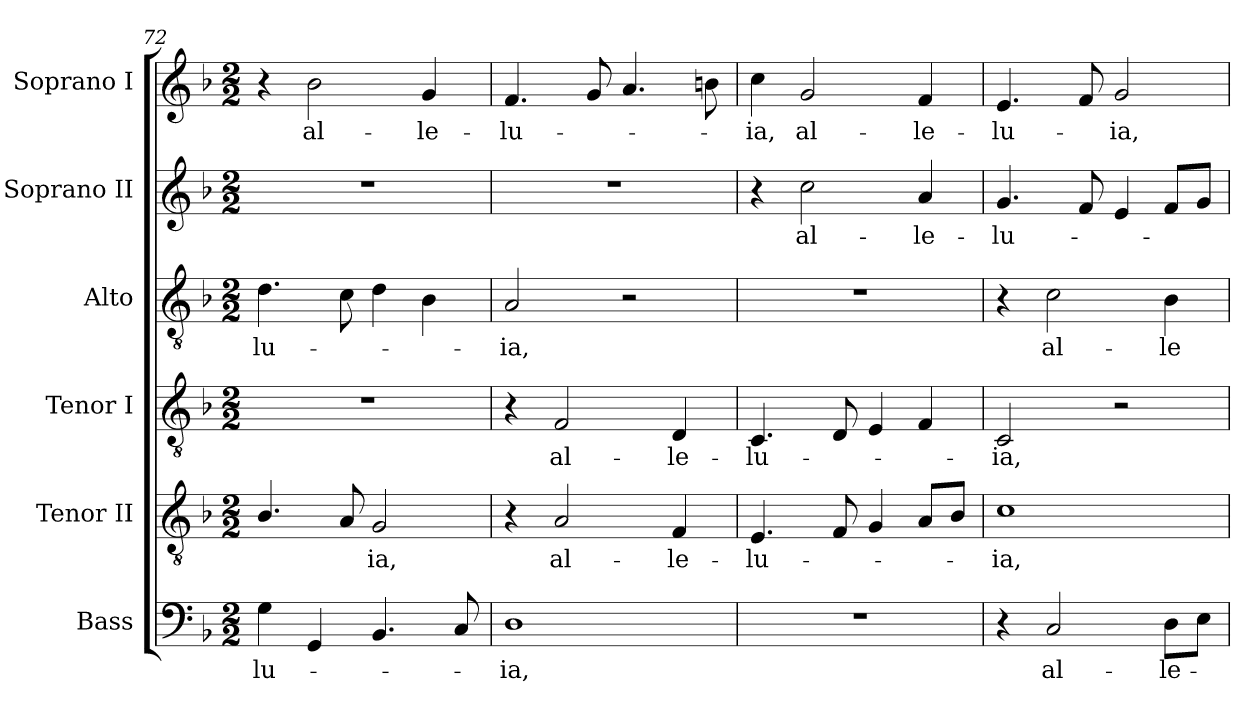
**kern	**text	**kern	**text	**kern	**text	**kern	**text	**kern	**text	**kern	**text
*part6	*part6	*part5	*part5	*part4	*part4	*part3	*part3	*part2	*part2	*part1	*part1
*staff6	*staff6	*staff5	*staff5	*staff4	*staff4	*staff3	*staff3	*staff2	*staff2	*staff1	*staff1
*I"Bass	*	*I"Tenor II	*	*I"Tenor I	*	*I"Alto	*	*I"Soprano II	*	*I"Soprano I	*
*I'B.	*	*I'T.	*	*I'T.	*	*I'A.	*	*I'S.	*	*I'S.	*
*clefF4	*	*clefGv2	*	*clefGv2	*	*clefGv2	*	*clefG2	*	*clefG2	*
*	*	*ITrd7c12	*	*ITrd7c12	*	*	*	*	*	*	*
*k[b-]	*	*k[b-]	*	*k[b-]	*	*k[b-]	*	*k[b-]	*	*k[b-]	*
*F:	*	*F:	*	*F:	*	*F:	*	*F:	*	*F:	*
*M2/2	*	*M2/2	*	*M2/2	*	*M2/2	*	*M2/2	*	*M2/2	*
=72	=72	=72	=72	=72	=72	=72	=72	=72	=72	=72	=72
!	!LO:LY:b:color=#000000	!	!	!	!	!	!	!	!	!	!
!	!	!	!	!	!	!	!LO:LY:b:color=#000000	!	!	!	!
4Gi\	-lu-	4.BB-i/	.	1r	.	4.di\	-lu-	1r	.	4r	.
!	!	!	!	!	!	!	!	!	!	!	!LO:LY:b:color=#000000
4GGi/	.	.	.	.	.	.	.	.	.	2b-i\	al-
.	.	8AAi/	.	.	.	8ci\	.	.	.	.	.
!	!	!	!LO:LY:b:color=#000000	!	!	!	!	!	!	!	!
4.BB-i/	.	2GGi/	-ia,	.	.	4di\	.	.	.	.	.
!	!	!	!	!	!	!	!	!	!	!	!LO:LY:b:color=#000000
.	.	.	.	.	.	4B-i\	.	.	.	4gi/	-le-
8Ci/	.	.	.	.	.	.	.	.	.	.	.
=73	=73	=73	=73	=73	=73	=73	=73	=73	=73	=73	=73
!	!LO:LY:b:color=#000000	!	!	!	!	!	!	!	!	!	!
!	!	!	!	!	!	!	!LO:LY:b:color=#000000	!	!	!	!
!	!	!	!	!	!	!	!	!	!	!	!LO:LY:b:color=#000000
1Di	-ia,	4r	.	4r	.	2Ai/	-ia,	1r	.	4.fi/	-lu-
!	!	!	!LO:LY:b:color=#000000	!	!	!	!	!	!	!	!
!	!	!	!	!	!LO:LY:b:color=#000000	!	!	!	!	!	!
.	.	2AAi/	al-	2FFi/	al-	.	.	.	.	.	.
.	.	.	.	.	.	.	.	.	.	8gi/	.
.	.	.	.	.	.	2r	.	.	.	4.ai/	.
!	!	!	!LO:LY:b:color=#000000	!	!	!	!	!	!	!	!
!	!	!	!	!	!LO:LY:b:color=#000000	!	!	!	!	!	!
.	.	4FFi/	-le-	4DDi/	-le-	.	.	.	.	.	.
.	.	.	.	.	.	.	.	.	.	8bni\	.
=74	=74	=74	=74	=74	=74	=74	=74	=74	=74	=74	=74
!	!	!	!LO:LY:b:color=#000000	!	!	!	!	!	!	!	!
!	!	!	!	!	!LO:LY:b:color=#000000	!	!	!	!	!	!
!	!	!	!	!	!	!	!	!	!	!	!LO:LY:b:color=#000000
1r	.	4.EEi/	-lu-	4.CCi/	-lu-	1r	.	4r	.	4cci\	-ia,
!	!	!	!	!	!	!	!	!	!LO:LY:b:color=#000000	!	!
!	!	!	!	!	!	!	!	!	!	!	!LO:LY:b:color=#000000
.	.	.	.	.	.	.	.	2cci\	al-	2gi/	al-
.	.	8FFi/	.	8DDi/	.	.	.	.	.	.	.
.	.	4GGi/	.	4EEi/	.	.	.	.	.	.	.
!	!	!	!	!	!	!	!	!	!LO:LY:b:color=#000000	!	!
!	!	!	!	!	!	!	!	!	!	!	!LO:LY:b:color=#000000
.	.	8AAi/L	.	4FFi/	.	.	.	4ai/	-le-	4fi/	-le-
.	.	8BB-i/J	.	.	.	.	.	.	.	.	.
=75	=75	=75	=75	=75	=75	=75	=75	=75	=75	=75	=75
!	!	!	!LO:LY:b:color=#000000	!	!	!	!	!	!	!	!
!	!	!	!	!	!LO:LY:b:color=#000000	!	!	!	!	!	!
!	!	!	!	!	!	!	!	!	!LO:LY:b:color=#000000	!	!
!	!	!	!	!	!	!	!	!	!	!	!LO:LY:b:color=#000000
4r	.	1Ci	-ia,	2CCi/	-ia,	4r	.	4.gi/	-lu-	4.ei/	-lu-
!	!LO:LY:b:color=#000000	!	!	!	!	!	!	!	!	!	!
!	!	!	!	!	!	!	!LO:LY:b:color=#000000	!	!	!	!
2Ci/	al-	.	.	.	.	2ci\	al-	.	.	.	.
.	.	.	.	.	.	.	.	8fi/	.	8fi/	.
!	!	!	!	!	!	!	!	!	!	!	!LO:LY:b:color=#000000
.	.	.	.	2r	.	.	.	4ei/	.	2gi/	-ia,
!	!LO:LY:b:color=#000000	!	!	!	!	!	!	!	!	!	!
!	!	!	!	!	!	!	!LO:LY:b:color=#000000	!	!	!	!
8Di\L	-le-	.	.	.	.	4B-i\	-le-	8fi/L	.	.	.
8Ei\J	.	.	.	.	.	.	.	8gi/J	.	.	.
=	=	=	=	=	=	=	=	=	=	=	=
*-	*-	*-	*-	*-	*-	*-	*-	*-	*-	*-	*-
